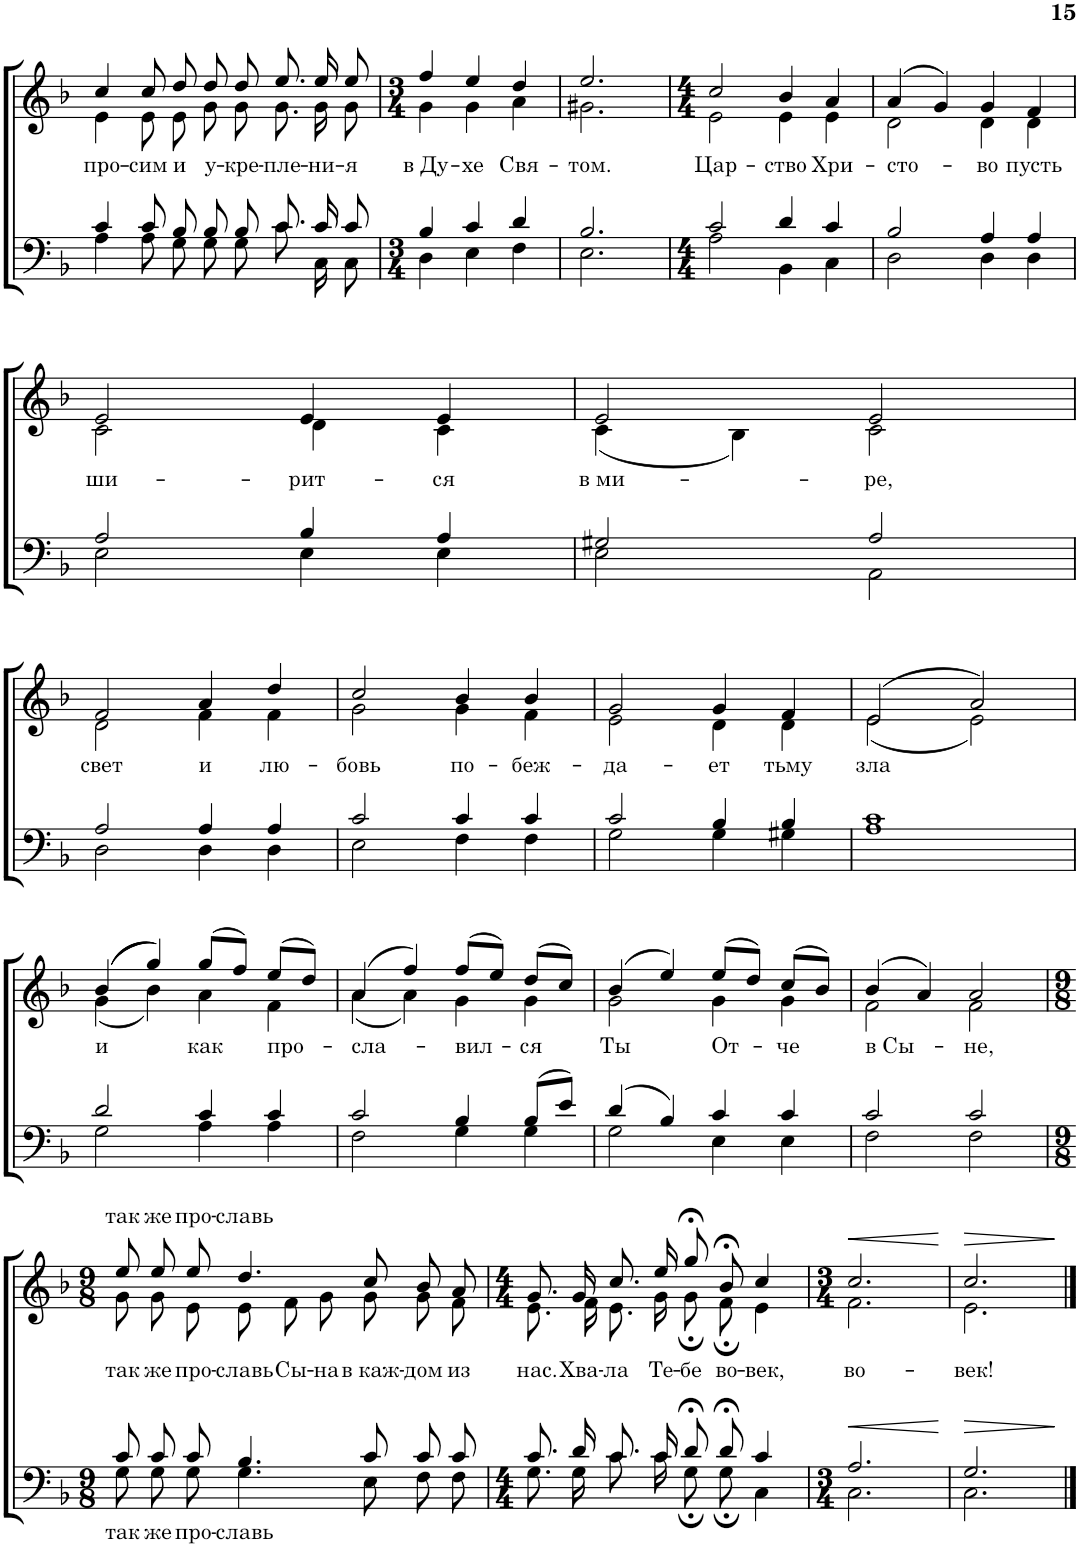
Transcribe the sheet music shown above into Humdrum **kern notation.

**kern	**text	**dynam	**kern	**text	**dynam	**kern
*part3	*part3	*part3	*part2	*part2	*part2	*part1
*staff3	*staff3	*staff3	*staff2	*staff2	*staff2	*staff1
*I"Men	*	*	*I"Women	*	*	*I"Soprano
!!LO:PB:g=z
*clefF4	*	*	*clefG2	*	*	*clefG2
*k[b-]	*	*	*k[b-]	*	*	*k[b-]
*M9/8	*	*	*M9/8	*	*	*M9/8
=73	=73	=73	=73	=73	=73	=73
*^	*	*	*	*	*	*
!	!	!	!	!	!LO:LY:b	!	!
*	*	*	*	*^	*	*	*
4c/	4A\	.	.	4cc/	4e\	про-	.	8%9r
!	!	!	!	!	!	!LO:LY:b	!	!
8c/	8A\	.	.	8cc/	8e\	-сим	.	.
!	!	!	!	!	!	!LO:LY:b	!	!
8B-/	8G\	.	.	8dd/	8e\	и	.	.
!	!	!	!	!	!	!LO:LY:b	!	!
8B-/	8G\	.	.	8dd/	8g\	у-	.	.
!	!	!	!	!	!	!LO:LY:b	!	!
8B-/	8G\	.	.	8dd/	8g\	-кре-	.	.
!	!	!	!	!	!	!LO:LY:b	!	!
8.c/	8.c\	.	.	8.ee/	8.g\	-пле-	.	.
!	!	!	!	!	!	!LO:LY:b	!	!
16c/	16C\	.	.	16ee/	16g\	-ни-	.	.
!	!	!	!	!	!	!LO:LY:b	!	!
8c/	8C\	.	.	8ee/	8g\	-я	.	.
=74	=74	=74	=74	=74	=74	=74	=74	=74
*M3/4	*	*	*	*M3/4	*	*	*	*M3/4
!	!	!	!	!	!	!LO:LY:b	!	!
4B-/	4D\	.	.	4ff/	4g\	в Ду-	.	2.r
!	!	!	!	!	!	!LO:LY:b	!	!
4c/	4E\	.	.	4ee/	4g\	-хе	.	.
!	!	!	!	!	!	!LO:LY:b	!	!
4d/	4F\	.	.	4dd/	4a\	Свя-	.	.
=75	=75	=75	=75	=75	=75	=75	=75	=75
!	!	!	!	!	!	!LO:LY:b	!	!
2.B-/	2.E\	.	.	2.ee/	2.g#X\	-том.	.	2.r
=76	=76	=76	=76	=76	=76	=76	=76	=76
*M4/4	*	*	*	*M4/4	*	*	*	*M4/4
!	!	!	!	!	!	!LO:LY:b	!	!
2c/	2A\	.	.	2cc/	2e\	Цар-	.	1r
!	!	!	!	!	!	!LO:LY:b	!	!
4d/	4BB-\	.	.	4b-/	4e\	-ство	.	.
!	!	!	!	!	!	!LO:LY:b	!	!
4c/	4C\	.	.	4a/	4e\	Хри-	.	.
=77	=77	=77	=77	=77	=77	=77	=77	=77
!	!	!	!	!	!	!LO:LY:b	!	!
2B-/	2D\	.	.	(4a/	2d\	-сто-	.	1r
.	.	.	.	4g/)	.	.	.	.
!	!	!	!	!	!	!LO:LY:b	!	!
4A/	4D\	.	.	4g/	4d\	-во	.	.
!	!	!	!	!	!	!LO:LY:b	!	!
4A/	4D\	.	.	4f/	4d\	пусть	.	.
!!LO:LB:g=z
=78	=78	=78	=78	=78	=78	=78	=78	=78
!	!	!	!	!	!	!LO:LY:b	!	!
2A/	2E\	.	.	2e/	2c\	ши-	.	1r
!	!	!	!	!	!	!LO:LY:b	!	!
4B-/	4E\	.	.	4e/	4d\	-рит-	.	.
!	!	!	!	!	!	!LO:LY:b	!	!
4A/	4E\	.	.	4e/	4c\	-ся	.	.
=79	=79	=79	=79	=79	=79	=79	=79	=79
!	!	!	!	!	!	!LO:LY:b	!	!
2G#X/	2E\	.	.	2e/	(4c\	в ми-	.	1r
.	.	.	.	.	4B-\)	.	.	.
!	!	!	!	!	!	!LO:LY:b	!	!
2A/	2AA\	.	.	2e/	2c\	ре,	.	.
!!LO:LB:g=z
=80	=80	=80	=80	=80	=80	=80	=80	=80
!	!	!	!	!	!	!LO:LY:b	!	!
2A/	2D\	.	.	2f/	2d\	свет	.	1r
!	!	!	!	!	!	!LO:LY:b	!	!
4A/	4D\	.	.	4a/	4f\	и	.	.
!	!	!	!	!	!	!LO:LY:b	!	!
4A/	4D\	.	.	4dd/	4f\	лю-	.	.
=81	=81	=81	=81	=81	=81	=81	=81	=81
!	!	!	!	!	!	!LO:LY:b	!	!
2c/	2E\	.	.	2cc/	2g\	-бовь	.	1r
!	!	!	!	!	!	!LO:LY:b	!	!
4c/	4F\	.	.	4b-/	4g\	по-	.	.
!	!	!	!	!	!	!LO:LY:b	!	!
4c/	4F\	.	.	4b-/	4f\	-беж-	.	.
=82	=82	=82	=82	=82	=82	=82	=82	=82
!	!	!	!	!	!	!LO:LY:b	!	!
2c/	2G\	.	.	2g/	2e\	-да-	.	1r
!	!	!	!	!	!	!LO:LY:b	!	!
4B-/	4G\	.	.	4g/	4d\	-ет	.	.
!	!	!	!	!	!	!LO:LY:b	!	!
4B-/	4G#X\	.	.	4f/	4d\	тьму	.	.
=83	=83	=83	=83	=83	=83	=83	=83	=83
!	!	!	!	!	!	!LO:LY:b	!	!
1c	1A	.	.	(2e/	(2e\	зла	.	1r
.	.	.	.	2a/)	2e\)	.	.	.
!!LO:LB:g=z
=84	=84	=84	=84	=84	=84	=84	=84	=84
!	!	!	!	!	!	!LO:LY:b	!	!
2d/	2G\	.	.	((4b-/	(4g\	и	.	1r
.	.	.	.	4gg/))	4b-\)	.	.	.
!	!	!	!	!	!	!LO:LY:b	!	!
4c/	4A\	.	.	(8gg/L	4a\	как	.	.
.	.	.	.	8ff/J)	.	.	.	.
!	!	!	!	!	!	!LO:LY:b	!	!
4c/	4A\	.	.	(8ee/L	4f\	про-	.	.
.	.	.	.	8dd/J)	.	.	.	.
=85	=85	=85	=85	=85	=85	=85	=85	=85
!	!	!	!	!	!	!LO:LY:b	!	!
2c/	2F\	.	.	(4a/	(4a\	-сла-	.	1r
.	.	.	.	4ff/)	4a\)	.	.	.
!	!	!	!	!	!	!LO:LY:b	!	!
4B-/	4G\	.	.	(8ff/L	4g\	-вил-	.	.
.	.	.	.	8ee/J)	.	.	.	.
!	!	!	!	!	!	!LO:LY:b	!	!
(8B-/L	4G\	.	.	(8dd/L	4g\	-ся	.	.
8e/J)	.	.	.	8cc/J)	.	.	.	.
=86	=86	=86	=86	=86	=86	=86	=86	=86
!	!	!	!	!	!	!LO:LY:b	!	!
(4d/	2G\	.	.	(4b-/	2g\	Ты	.	1r
4B-/)	.	.	.	4ee/)	.	.	.	.
!	!	!	!	!	!	!LO:LY:b	!	!
4c/	4E\	.	.	(8ee/L	4g\	От-	.	.
.	.	.	.	8dd/J)	.	.	.	.
!	!	!	!	!	!	!LO:LY:b	!	!
4c/	4E\	.	.	(8cc/L	4g\	-че	.	.
.	.	.	.	8b-/J)	.	.	.	.
=87	=87	=87	=87	=87	=87	=87	=87	=87
!	!	!	!	!	!	!LO:LY:b	!	!
2c/	2F\	.	.	(4b-/	2f\	в Сы-	.	1r
.	.	.	.	4a/)	.	.	.	.
!	!	!	!	!	!	!LO:LY:b	!	!
2c/	2F\	.	.	2a/	2f\	-не,	.	.
!!LO:LB:g=z
=88	=88	=88	=88	=88	=88	=88	=88	=88
*M9/8	*	*	*	*M9/8	*	*	*	*M9/8
!	!	!LO:LY:b	!	!	!	!LO:LY:a	!	!
!	!	!	!	!	!	!LO:LY:b	!	!
8c/	8G\	так	.	8ee/	8g\	так	.	8%9r
!	!	!LO:LY:b	!	!	!	!LO:LY:a	!	!
!	!	!	!	!	!	!LO:LY:b	!	!
8c/	8G\	же	.	8ee/	8g\	же	.	.
!	!	!LO:LY:b	!	!	!	!LO:LY:a	!	!
!	!	!	!	!	!	!LO:LY:b	!	!
8c/	8G\	про-	.	8ee/	8e\	про-	.	.
!	!	!LO:LY:b	!	!	!	!LO:LY:a	!	!
!	!	!	!	!	!	!LO:LY:b	!	!
4.B-/	4.G\	-славь	.	4.dd/	8e\	-славь	.	.
!	!	!	!	!	!	!LO:LY:b	!	!
.	.	.	.	.	8f\	Сы-	.	.
!	!	!	!	!	!	!LO:LY:b	!	!
.	.	.	.	.	8g\	-на	.	.
!	!	!	!	!	!	!LO:LY:b	!	!
8c/	8E\	.	.	8cc/	8g\	в каж-	.	.
!	!	!	!	!	!	!LO:LY:b	!	!
8c/	8F\	.	.	8b-/	8g\	-дом	.	.
!	!	!	!	!	!	!LO:LY:b	!	!
8c/	8F\	.	.	8a/	8f\	из	.	.
=89	=89	=89	=89	=89	=89	=89	=89	=89
*M4/4	*	*	*	*M4/4	*	*	*	*M4/4
!	!	!	!	!	!	!LO:LY:b	!	!
8.c/	8.G\	.	.	8.g/	8.e\	нас.	.	1r
!	!	!	!	!	!	!LO:LY:b	!	!
16d/	16G\	.	.	16g/	16f\	Хва-	.	.
!	!	!	!	!	!	!LO:LY:b	!	!
8.c/	8.c\	.	.	8.cc/	8.e\	-ла	.	.
!	!	!	!	!	!	!LO:LY:b	!	!
16c/	16c\	.	.	16ee/	16g\	Те-	.	.
!	!	!	!	!	!	!LO:LY:b	!	!
8d;</	8G;\	.	.	8gg;</	8g;\	-бе	.	.
!	!	!	!	!	!	!LO:LY:b	!	!
8d;</	8G;\	.	.	8b-;</	8f;\	во-	.	.
!	!	!	!	!	!	!LO:LY:b	!	!
4c/	4C\	.	.	4cc/	4e\	-век,	.	.
=90	=90	=90	=90	=90	=90	=90	=90	=90
*M3/4	*	*	*	*M3/4	*	*	*	*M3/4
!	!	!	!LO:HP:b	!	!	!LO:LY:b	!LO:HP:b	!
2.A/	2.C\	.	<	2.cc/	2.f\	во-	<	2.r
*v	*v	*	*	*	*	*	*	*
*	*	*	*v	*v	*	*	*
.	.	[	.	.	[	.
=91	=91	=91	=91	=91	=91	=91
!	!	!LO:HP:b	!	!LO:LY:b	!LO:HP:b	!
*^	*	*	*^	*	*	*
2.G/	2.C\	.	>	2.cc/	2.e\	-век!	>	2.r
*v	*v	*	*	*	*	*	*	*
*	*	*	*v	*v	*	*	*
.	.	]	.	.	]	.
==	==	==	==	==	==	==
*-	*-	*-	*-	*-	*-	*-
